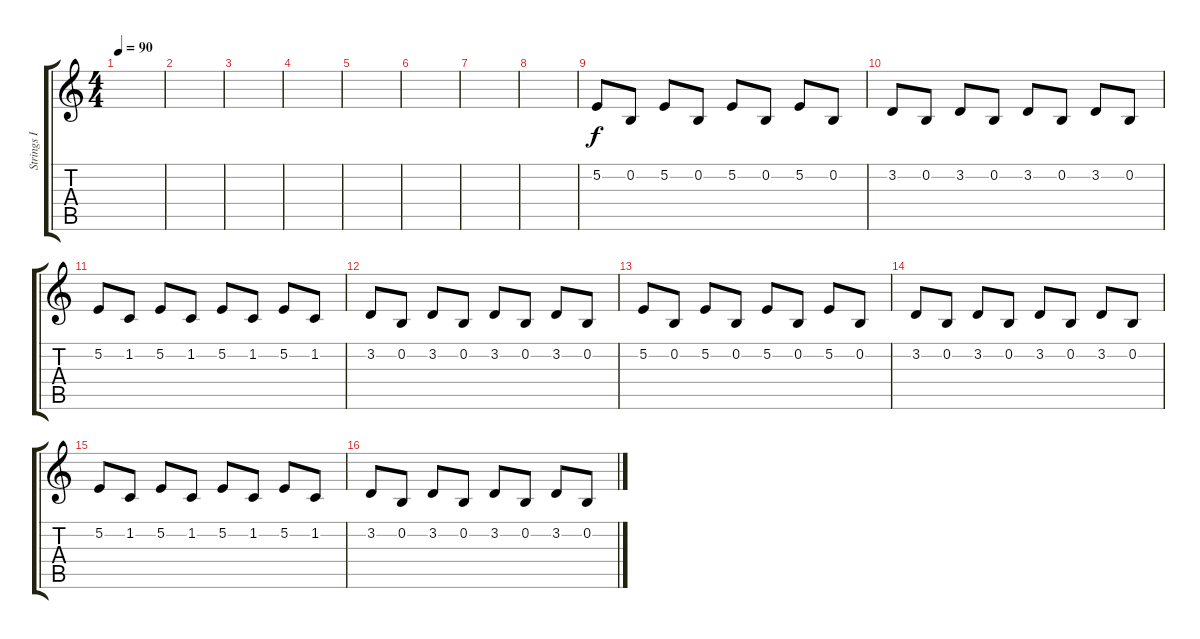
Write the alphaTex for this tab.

\track ("Strings I" "Strings I") {instrument stringensemble1}
\staff {score tabs}
\tuning (E4 B3 G3 D3 A2 E2) {hide}
\ts (4 4)
\tempo 90
\clef g2
\ks c
|
|
|
|
|
|
|
|
5.2.8{volume 14 balance 13} 0.2.8 5.2.8 0.2.8 5.2.8 0.2.8 5.2.8 0.2.8 |
3.2.8{volume 7} 0.2.8 3.2.8 0.2.8 3.2.8 0.2.8 3.2.8 0.2.8 |
5.2.8{volume 14} 1.2.8 5.2.8 1.2.8 5.2.8 1.2.8 5.2.8 1.2.8 |
3.2.8{volume 7} 0.2.8 3.2.8 0.2.8 3.2.8 0.2.8 3.2.8 0.2.8 |
5.2.8 0.2.8 5.2.8 0.2.8 5.2.8 0.2.8 5.2.8 0.2.8 |
3.2.8{volume 7} 0.2.8 3.2.8 0.2.8 3.2.8 0.2.8 3.2.8 0.2.8 |
5.2.8{volume 14} 1.2.8 5.2.8 1.2.8 5.2.8 1.2.8 5.2.8 1.2.8 |
3.2.8{volume 7} 0.2.8 3.2.8 0.2.8 3.2.8 0.2.8 3.2.8 0.2.8
